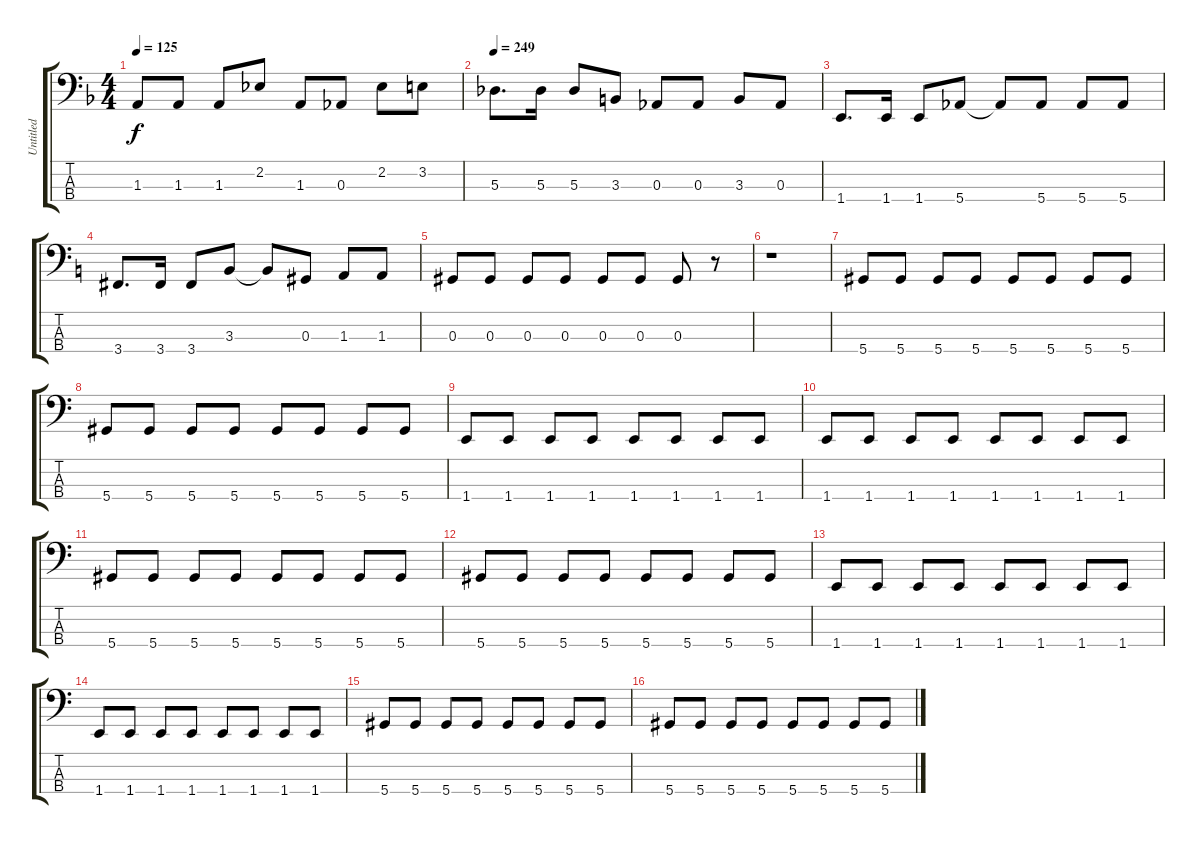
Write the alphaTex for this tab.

\track ("Untitled" "Untitled") {instrument electricbassfinger}
\staff {score tabs}
\tuning (Gb2 Db2 Ab1 Eb1) {hide}
\ts (4 4)
\tempo 125
\clef f4
\ks f
1.3.8{dy f} 1.3.8 1.3.8 2.2.8 1.3.8 0.3.8 2.2.8 3.2.8 |
\tempo 249
5.3.8{d} 5.3.16 5.3.8 3.3.8 0.3.8 0.3.8 3.3.8 0.3.8 |
1.4.8{d} 1.4.16 1.4.8 5.4.8 5.4{t}.8 5.4.8 5.4.8 5.4.8 |
\ks c
3.4.8{d} 3.4.16 3.4.8 3.3.8 3.3{t}.8 0.3.8 1.3.8 1.3.8 |
0.3.8 0.3.8 0.3.8 0.3.8 0.3.8 0.3.8 0.3.8 r.8 |
r.1 |
5.4.8 5.4.8 5.4.8 5.4.8 5.4.8 5.4.8 5.4.8 5.4.8 |
5.4.8 5.4.8 5.4.8 5.4.8 5.4.8 5.4.8 5.4.8 5.4.8 |
1.4.8 1.4.8 1.4.8 1.4.8 1.4.8 1.4.8 1.4.8 1.4.8 |
1.4.8 1.4.8 1.4.8 1.4.8 1.4.8 1.4.8 1.4.8 1.4.8 |
5.4.8 5.4.8 5.4.8 5.4.8 5.4.8 5.4.8 5.4.8 5.4.8 |
5.4.8 5.4.8 5.4.8 5.4.8 5.4.8 5.4.8 5.4.8 5.4.8 |
1.4.8 1.4.8 1.4.8 1.4.8 1.4.8 1.4.8 1.4.8 1.4.8 |
1.4.8 1.4.8 1.4.8 1.4.8 1.4.8 1.4.8 1.4.8 1.4.8 |
5.4.8 5.4.8 5.4.8 5.4.8 5.4.8 5.4.8 5.4.8 5.4.8 |
5.4.8 5.4.8 5.4.8 5.4.8 5.4.8 5.4.8 5.4.8 5.4.8
